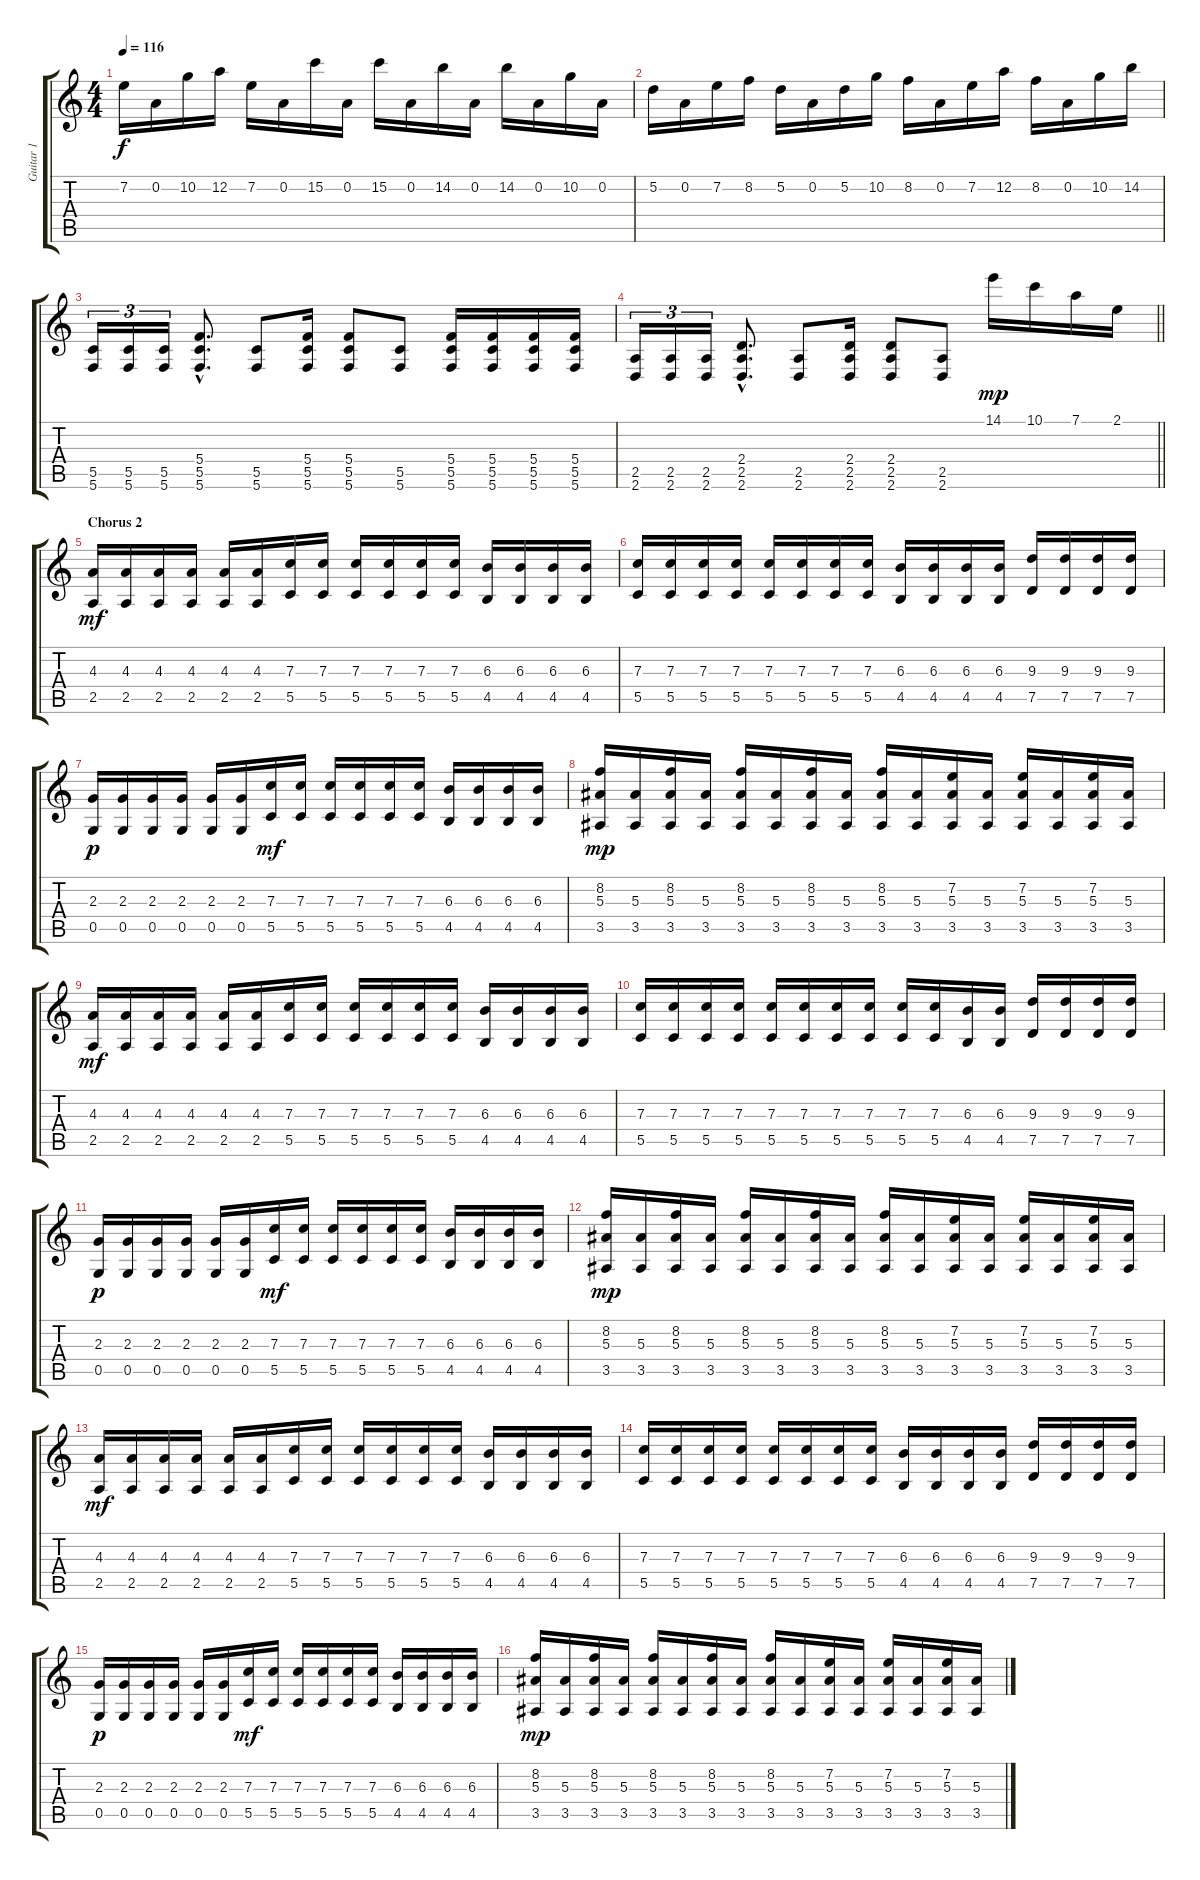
\track ("Guitar 1" "Guitar 1") {instrument distortionguitar}
\staff {score tabs}
\tuning (D4 A3 F3 C3 G2 C2) {hide}
\ts (4 4)
\tempo 116
\clef g2
\ks c
7.2.16{dy f} 0.2.16 10.2.16 12.2.16 7.2.16 0.2.16 15.2.16 0.2.16 15.2.16 0.2.16 14.2.16 0.2.16 14.2.16 0.2.16 10.2.16 0.2.16 |
5.2.16 0.2.16 7.2.16 8.2.16 5.2.16 0.2.16 5.2.16 10.2.16 8.2.16 0.2.16 7.2.16 12.2.16 8.2.16 0.2.16 10.2.16 14.2.16 |
(5.5 5.6).16{tu (3 2) balance 0} (5.5 5.6).16{tu (3 2)} (5.5 5.6).16{tu (3 2)} (5.4{hac} 5.5{hac} 5.6{hac}).8{d} (5.5 5.6).8 (5.4 5.5 5.6).16 (5.4 5.5 5.6).8 (5.5 5.6).8 (5.4 5.5 5.6).16 (5.4 5.5 5.6).16 (5.4 5.5 5.6).16 (5.4 5.5 5.6).16 |
\barLineRight lightlight
(2.5 2.6).16{tu (3 2)} (2.5 2.6).16{tu (3 2)} (2.5 2.6).16{tu (3 2)} (2.4{hac} 2.5{hac} 2.6{hac}).8{d} (2.5 2.6).8 (2.4 2.5 2.6).16 (2.4 2.5 2.6).8 (2.5 2.6).8 14.1.16{dy mp} 10.1.16 7.1.16 2.1.16 |
\section ("" "Chorus 2")
(4.3 2.5).16{dy mf balance 8} (4.3 2.5).16 (4.3 2.5).16 (4.3 2.5).16 (4.3 2.5).16 (4.3 2.5).16 (7.3 5.5).16 (7.3 5.5).16 (7.3 5.5).16 (7.3 5.5).16 (7.3 5.5).16 (7.3 5.5).16 (6.3 4.5).16 (6.3 4.5).16 (6.3 4.5).16 (6.3 4.5).16 |
(7.3 5.5).16 (7.3 5.5).16 (7.3 5.5).16 (7.3 5.5).16 (7.3 5.5).16 (7.3 5.5).16 (7.3 5.5).16 (7.3 5.5).16 (6.3 4.5).16 (6.3 4.5).16 (6.3 4.5).16 (6.3 4.5).16 (9.3 7.5).16 (9.3 7.5).16 (9.3 7.5).16 (9.3 7.5).16 |
(2.3 0.5).16{dy p} (2.3 0.5).16 (2.3 0.5).16 (2.3 0.5).16 (2.3 0.5).16 (2.3 0.5).16 (7.3 5.5).16{dy mf} (7.3 5.5).16 (7.3 5.5).16 (7.3 5.5).16 (7.3 5.5).16 (7.3 5.5).16 (6.3 4.5).16 (6.3 4.5).16 (6.3 4.5).16 (6.3 4.5).16 |
(8.2 5.3 3.5).16{dy mp} (5.3 3.5).16 (8.2 5.3 3.5).16 (5.3 3.5).16 (8.2 5.3 3.5).16 (5.3 3.5).16 (8.2 5.3 3.5).16 (5.3 3.5).16 (8.2 5.3 3.5).16 (5.3 3.5).16 (7.2 5.3 3.5).16 (5.3 3.5).16 (7.2 5.3 3.5).16 (5.3 3.5).16 (7.2 5.3 3.5).16 (5.3 3.5).16 |
(4.3 2.5).16{dy mf} (4.3 2.5).16 (4.3 2.5).16 (4.3 2.5).16 (4.3 2.5).16 (4.3 2.5).16 (7.3 5.5).16 (7.3 5.5).16 (7.3 5.5).16 (7.3 5.5).16 (7.3 5.5).16 (7.3 5.5).16 (6.3 4.5).16 (6.3 4.5).16 (6.3 4.5).16 (6.3 4.5).16 |
(7.3 5.5).16 (7.3 5.5).16 (7.3 5.5).16 (7.3 5.5).16 (7.3 5.5).16 (7.3 5.5).16 (7.3 5.5).16 (7.3 5.5).16 (7.3 5.5).16 (7.3 5.5).16 (6.3 4.5).16 (6.3 4.5).16 (9.3 7.5).16 (9.3 7.5).16 (9.3 7.5).16 (9.3 7.5).16 |
(2.3 0.5).16{dy p} (2.3 0.5).16 (2.3 0.5).16 (2.3 0.5).16 (2.3 0.5).16 (2.3 0.5).16 (7.3 5.5).16{dy mf} (7.3 5.5).16 (7.3 5.5).16 (7.3 5.5).16 (7.3 5.5).16 (7.3 5.5).16 (6.3 4.5).16 (6.3 4.5).16 (6.3 4.5).16 (6.3 4.5).16 |
(8.2 5.3 3.5).16{dy mp} (5.3 3.5).16 (8.2 5.3 3.5).16 (5.3 3.5).16 (8.2 5.3 3.5).16 (5.3 3.5).16 (8.2 5.3 3.5).16 (5.3 3.5).16 (8.2 5.3 3.5).16 (5.3 3.5).16 (7.2 5.3 3.5).16 (5.3 3.5).16 (7.2 5.3 3.5).16 (5.3 3.5).16 (7.2 5.3 3.5).16 (5.3 3.5).16 |
(4.3 2.5).16{dy mf balance 8} (4.3 2.5).16 (4.3 2.5).16 (4.3 2.5).16 (4.3 2.5).16 (4.3 2.5).16 (7.3 5.5).16 (7.3 5.5).16 (7.3 5.5).16 (7.3 5.5).16 (7.3 5.5).16 (7.3 5.5).16 (6.3 4.5).16 (6.3 4.5).16 (6.3 4.5).16 (6.3 4.5).16 |
(7.3 5.5).16 (7.3 5.5).16 (7.3 5.5).16 (7.3 5.5).16 (7.3 5.5).16 (7.3 5.5).16 (7.3 5.5).16 (7.3 5.5).16 (6.3 4.5).16 (6.3 4.5).16 (6.3 4.5).16 (6.3 4.5).16 (9.3 7.5).16 (9.3 7.5).16 (9.3 7.5).16 (9.3 7.5).16 |
(2.3 0.5).16{dy p} (2.3 0.5).16 (2.3 0.5).16 (2.3 0.5).16 (2.3 0.5).16 (2.3 0.5).16 (7.3 5.5).16{dy mf} (7.3 5.5).16 (7.3 5.5).16 (7.3 5.5).16 (7.3 5.5).16 (7.3 5.5).16 (6.3 4.5).16 (6.3 4.5).16 (6.3 4.5).16 (6.3 4.5).16 |
(8.2 5.3 3.5).16{dy mp} (5.3 3.5).16 (8.2 5.3 3.5).16 (5.3 3.5).16 (8.2 5.3 3.5).16 (5.3 3.5).16 (8.2 5.3 3.5).16 (5.3 3.5).16 (8.2 5.3 3.5).16 (5.3 3.5).16 (7.2 5.3 3.5).16 (5.3 3.5).16 (7.2 5.3 3.5).16 (5.3 3.5).16 (7.2 5.3 3.5).16 (5.3 3.5).16
